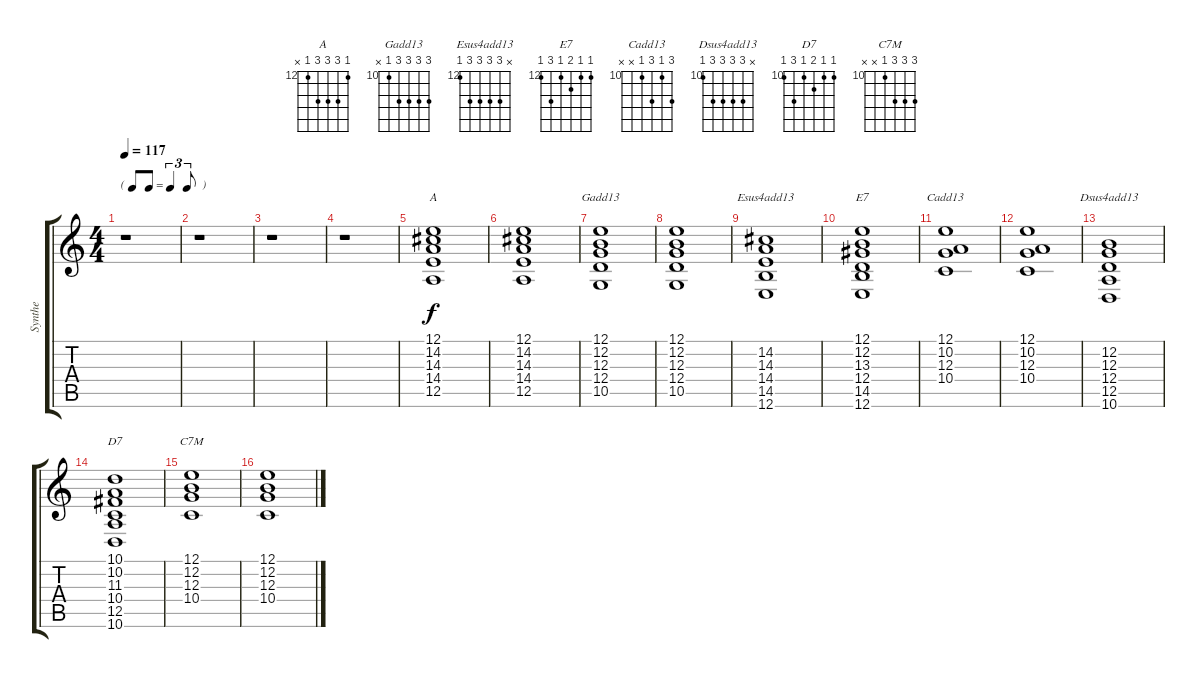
\track ("Synthe" "Synthe") {instrument pad5bowed}
\staff {score tabs}
\tuning (E4 B3 G3 D3 A2 E2) {hide}
\chord ("A" 12 14 14 14 12 x) {firstfret 12}
\chord ("Gadd13" 12 12 12 12 10 x) {firstfret 10}
\chord ("Esus4add13" x 14 14 14 14 12) {firstfret 12}
\chord ("E7" 12 12 13 12 14 12) {firstfret 12}
\chord ("Cadd13" 12 10 12 10 x x) {firstfret 10}
\chord ("Dsus4add13" x 12 12 12 12 10) {firstfret 10}
\chord ("D7" 10 10 11 10 12 10) {firstfret 10}
\chord ("C7M" 12 12 12 10 x x) {firstfret 10}
\ts (4 4)
\tf triplet8th
\tempo 117
\clef g2
\ks c
r.1{dy f} |
r.1 |
r.1 |
r.1 |
(12.1 14.2 14.3 14.4 12.5).1{ch "A"} |
(12.1 14.2 14.3 14.4 12.5).1 |
(12.1 12.2 12.3 12.4 10.5).1{ch "Gadd13"} |
(12.1 12.2 12.3 12.4 10.5).1 |
(14.2 14.3 14.4 14.5 12.6).1{ch "Esus4add13"} |
(12.1 12.2 13.3 12.4 14.5 12.6).1{ch "E7"} |
(12.1 10.2 12.3 10.4).1{ch "Cadd13"} |
(12.1 10.2 12.3 10.4).1 |
(12.2 12.3 12.4 12.5 10.6).1{ch "Dsus4add13"} |
(10.1 10.2 11.3 10.4 12.5 10.6).1{ch "D7"} |
(12.1 12.2 12.3 10.4).1{ch "C7M"} |
(12.1 12.2 12.3 10.4).1
